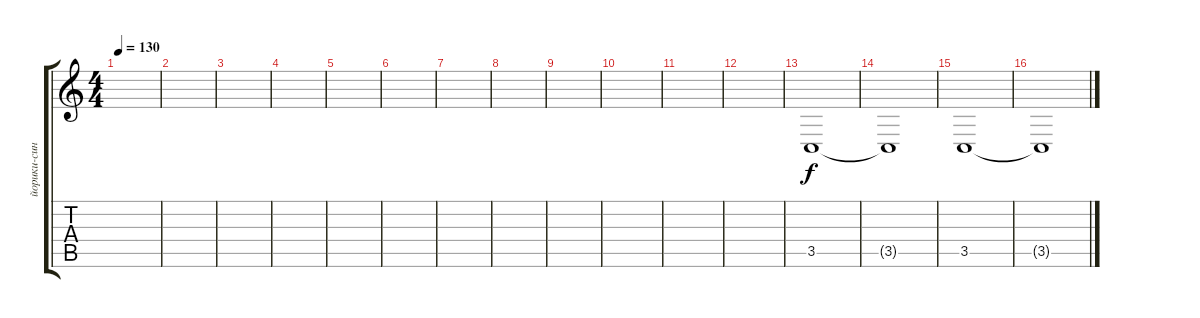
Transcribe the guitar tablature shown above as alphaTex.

\track ("йорики-синтезатарят" "йорики-син") {instrument brightacousticpiano}
\staff {score tabs}
\tuning (E4 B3 G3 D3 A2 E2) {hide}
\ts (4 4)
\tempo 130
\clef g2
\ks c
|
|
|
|
|
|
|
|
|
|
|
|
3.5.1 |
3.5{t}.1 |
3.5.1 |
3.5{t}.1
